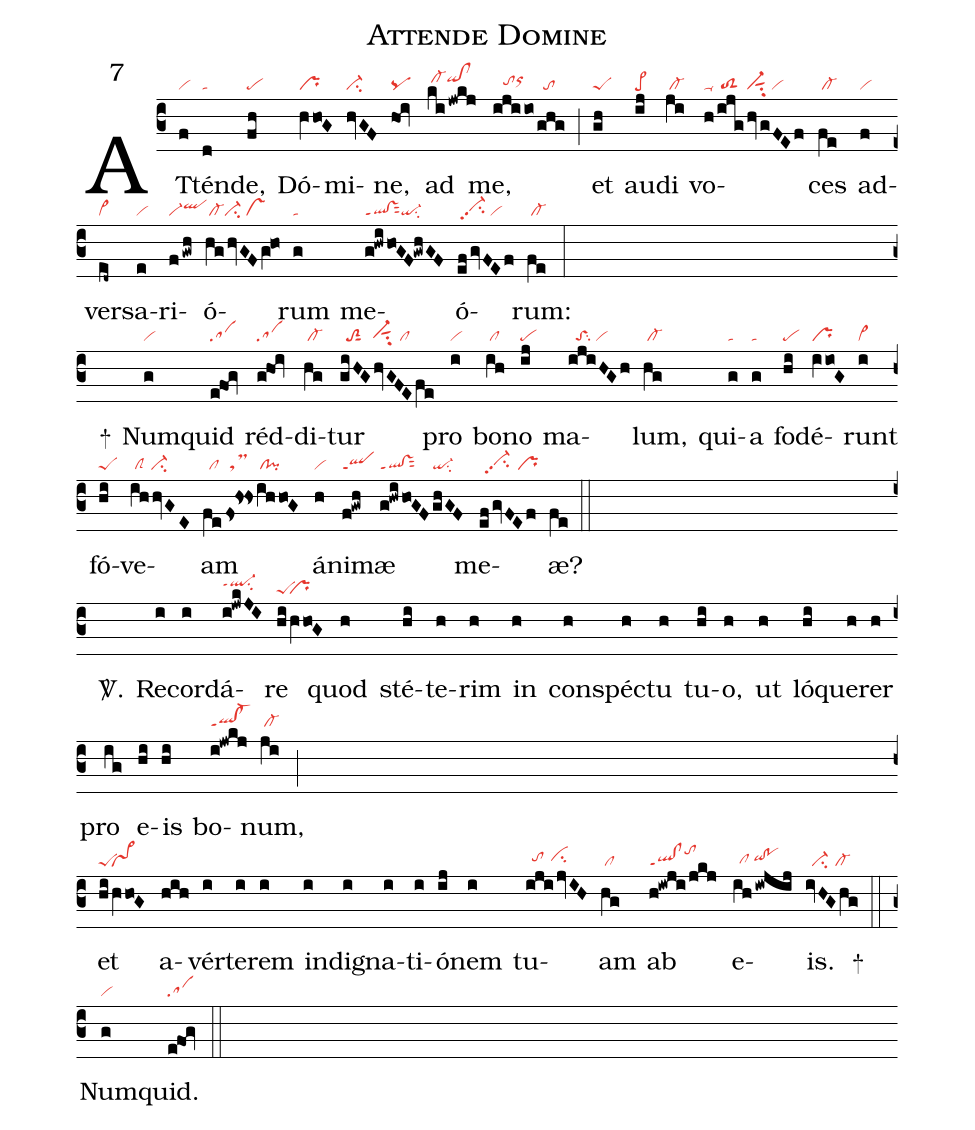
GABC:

name:Attende Domine;
mode:7;
nabc-lines: 1;
%%
(c3)
AT(f|vi)tén(d|ta)de,(fh|pe) Dó(hVho!G|pr)mi(hvGF|ci-)ne,(hOi|pq) ad(kijwkj|/cl-hiqihi!clhi) me,(ijiio|///tohhorhi|/ghg|//to) (;)
et(gh|peS) au(ij|pe>)di(ji|/cl-) vo(h/ijg/hvgFEf|ta-//toS2//vi-sut1su2/vi)ces(fe|/cl-)
ad(f|vi)ver(ed~|cl~)sa(e|vi)ri(fgwh|vi-qlhi)ó(hghvGFgV!ho|/cl-ci-/vs)rum(g|ta)
me(g!hwiho!GF!gwhGF|ql!vsppt1sut2qi-su2)ó(efgvFEf|/vi-hhpp2su2/vi)rum:(fe|/cl-) (:Z)
+() Num(g|vi)quid(efOg|sa) réd(ghOi|sa)di(hg|/cl-)tur(giHGhvGFEfe|//toS2sut1///vi-hgsut1su2//cl)
pro(i|vi) bo(ih|/cl)no(ij|pe) ma(ijiHGh|//toSsu2/vi)lum,(hg|/cl-)
qui(g|ta)a(g|ta) fo(hi|pe)dé(iVio!G|pr)runt(i|vi>) fó(hi|peS)ve(ihhvGE|/clS//ci-)am(fe/fs!hs!hs/ihho!G|//cl///tsM///cl!pi)
á(h|vi)ni(f!gwh|qlppt1)mæ(g!hwiho!GF|ql!vsppt1sut2|ghGF|qi-su2) me(efgvFEf|//vi-hhpp2su2//pr)æ?(fe) (::Z)
<sp>V/</sp>.() Re(i)cor(i)dá(i!jwkJI|ql-hippt1su2)re(hi/hVho!G|peS``pr) quod(h) sté(hi)te(h)rim(h) in(h) con(h)spé(h)ctu(h) tu(hi)o,(h) ut(h) ló(hi)que(h)rer(h) pro(ig) e(hi)is(hi) bo(i!jwkj|qlhh!cl-hhppt1)num,(ji|/cl-hh) (;Z)
et(hi-hVho!G|peS``pr~) a(hih)vér(i)te(i)rem(i)
in(i)di(i)gna(i)ti(i)ó(ij)nem(i) tu(ijijvIH|//tohh//cihh)am(hg|/cl)
ab(h!iwji/jkj|ql!clppt1tohk) e(ihiwjij|//clhg/qihh!pohh)is.(ivHGhg|//ci-//cl-) +(::)
Num(g|vi)quid.(efOg|sa) (::)
